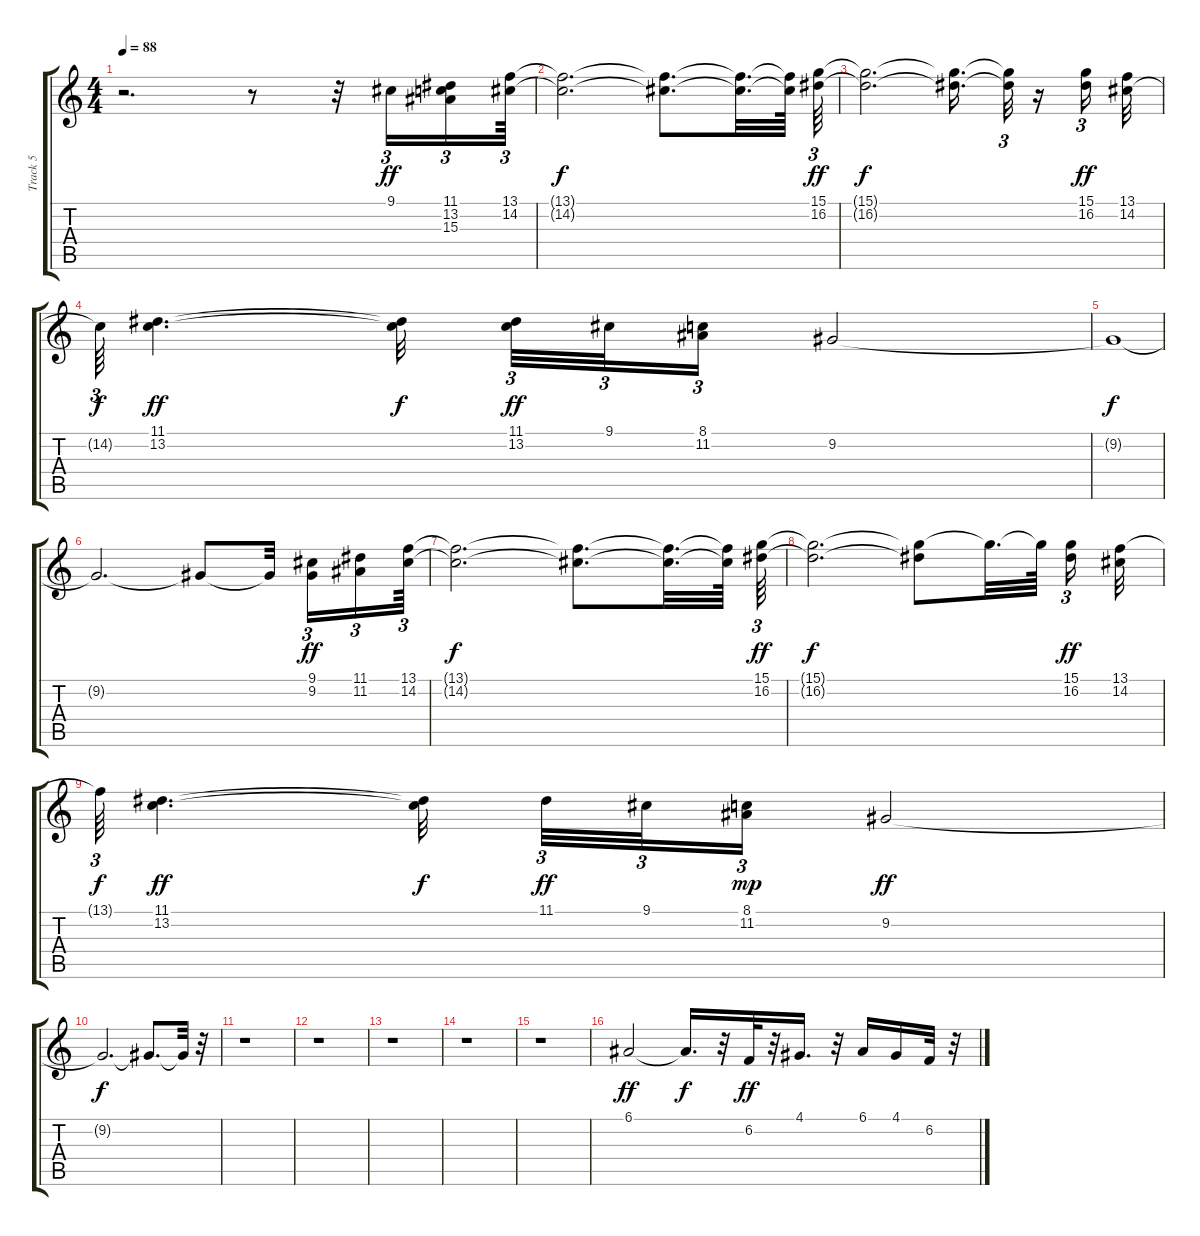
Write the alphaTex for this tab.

\track ("Track 5" "Track 5") {instrument flute}
\staff {score tabs}
\tuning (E4 B3 G3 D3 A2 E2) {hide}
\ts (4 4)
\tempo 88
\clef g2
\ks c
r.2{d dy f} r.8 r.32 9.1.16{tu (3 2) dy ff} (11.1 13.2 15.3).16{tu (3 2)} (13.1 14.2).64{tu (3 2)} |
(13.1{t} 14.2{t}).2{d dy f} (13.1{t} 14.2{t}).8{d} (13.1{t} 14.2{t}).32{d} (13.1{t} 14.2{t}).64 (15.1 16.2).64{tu (3 2) dy ff} |
(15.1{t} 16.2{t}).2{d dy f} (15.1{t} 16.2{t}).16{d} (15.1{t} 16.2{t}).32{tu (3 2)} r.16 (15.1 16.2).16{tu (3 2) dy ff} (13.1 14.2).32 |
14.2{t}.64{tu (3 2) dy f} (11.1 13.2).4{d dy ff} (11.1{t} 13.2{t}).32{dy f} (11.1 13.2).32{tu (3 2) dy ff} 9.1.32{tu (3 2)} (8.1 11.2).16{tu (3 2)} 9.2.2 |
9.2{t}.1{dy f} |
9.2{t}.2{d} 9.2{t}.8 9.2{t}.32 (9.1 9.2).16{tu (3 2) dy ff} (11.1 11.2).16{tu (3 2)} (13.1 14.2).64{tu (3 2)} |
(13.1{t} 14.2{t}).2{d dy f} (13.1{t} 14.2{t}).8{d} (13.1{t} 14.2{t}).32{d} (13.1{t} 14.2{t}).64 (15.1 16.2).64{tu (3 2) dy ff} |
(15.1{t} 16.2{t}).2{d dy f} (15.1{t} 16.2{t}).8 15.1{t}.32{d} 15.1{t}.64 (15.1 16.2).16{tu (3 2) dy ff} (13.1 14.2).32 |
13.1{t}.64{tu (3 2) dy f} (11.1 13.2).4{d dy ff} (11.1{t} 13.2{t}).32{dy f} 11.1.32{tu (3 2) dy ff} 9.1.32{tu (3 2)} (8.1 11.2).16{tu (3 2) dy mp} 9.2.2{dy ff} |
9.2{t}.2{d dy f} 9.2{t}.8{d} 9.2{t}.32 r.32 |
r.1 |
r.1 |
r.1 |
r.1 |
r.1 |
6.1.2{dy ff} 6.1{t}.16{d dy f} r.32 6.2.32{dy ff} r.32 4.1.16{d} r.32 6.1.16 4.1.16 6.2.32 r.32
